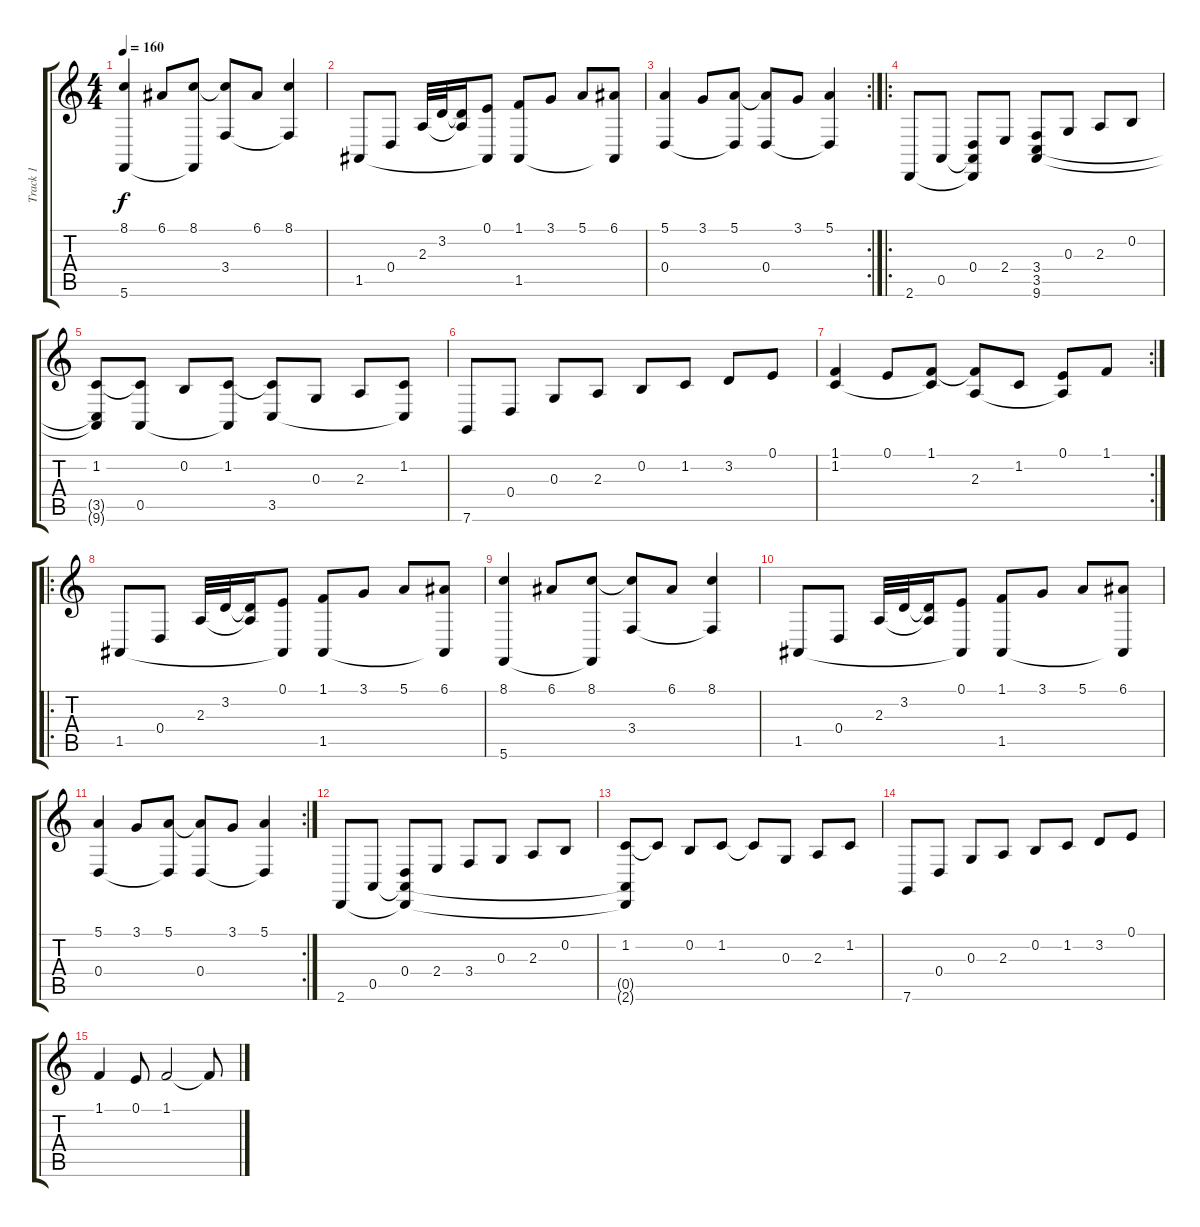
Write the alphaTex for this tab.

\track ("Track 1" "Track 1") {instrument acousticgrandpiano}
\staff {score tabs}
\tuning (E4 B3 G3 D3 A2 C2) {hide}
\ts (4 4)
\tempo 160
\clef g2
\ks c
(8.1 5.6).4{dy f} 6.1.8 (8.1 5.6{t}).8 (8.1{t} 3.4).8 6.1.8 (8.1 3.4{t}).4 |
1.5.8 0.4.8 2.3.32 3.2.32 (3.2{t} 2.3{t}).16 (0.1 1.5{t}).8 (1.1 1.5).8 3.1.8 5.1.8 (6.1 1.5{t}).8 |
\rc 2
(5.1 0.4).4 3.1.8 (5.1 0.4{t}).8 (5.1{t} 0.4).8 3.1.8 (5.1 0.4{t}).4 |
\ro
2.6.8 0.5.8 (0.4 0.5{t} 2.6{t}).8 2.4.8 (3.4 3.5 9.6).8 0.3.8 2.3.8 0.2.8 |
(1.2 3.5{t} 9.6{t}).8 (1.2{t} 0.5).8 0.2.8 (1.2 0.5{t}).8 (1.2{t} 3.5).8 0.3.8 2.3.8 (1.2 3.5{t}).8 |
7.6.8 0.4.8 0.3.8 2.3.8 0.2.8 1.2.8 3.2.8 0.1.8 |
\rc 2
(1.1 1.2).4 0.1.8 (1.1 1.2{t}).8 (1.1{t} 2.3).8 1.2.8 (0.1 2.3{t}).8 1.1.8 |
\ro
1.5.8 0.4.8 2.3.32 3.2.32 (3.2{t} 2.3{t}).16 (0.1 1.5{t}).8 (1.1 1.5).8 3.1.8 5.1.8 (6.1 1.5{t}).8 |
(8.1 5.6).4 6.1.8 (8.1 5.6{t}).8 (8.1{t} 3.4).8 6.1.8 (8.1 3.4{t}).4 |
1.5.8 0.4.8 2.3.32 3.2.32 (3.2{t} 2.3{t}).16 (0.1 1.5{t}).8 (1.1 1.5).8 3.1.8 5.1.8 (6.1 1.5{t}).8 |
\rc 2
(5.1 0.4).4 3.1.8 (5.1 0.4{t}).8 (5.1{t} 0.4).8 3.1.8 (5.1 0.4{t}).4 |
2.6.8 0.5.8 (0.4 0.5{t} 2.6{t}).8 2.4.8 3.4.8 0.3.8 2.3.8 0.2.8 |
(1.2 0.5{t} 2.6{t}).8 1.2{t}.8 0.2.8 1.2.8 1.2{t}.8 0.3.8 2.3.8 1.2.8 |
7.6.8 0.4.8 0.3.8 2.3.8 0.2.8 1.2.8 3.2.8 0.1.8 |
1.1.4 0.1.8 1.1.2 1.1{t}.8
